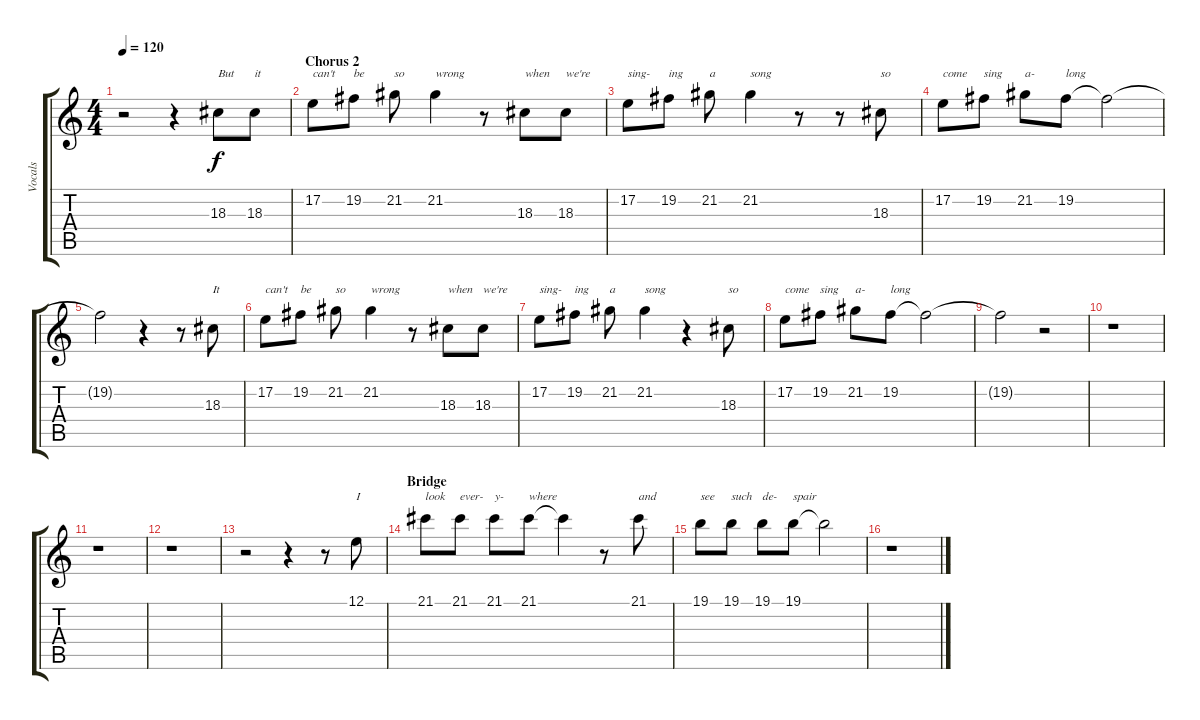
\track ("Vocals" "Vocals") {instrument synthvoice}
\staff {score tabs}
\tuning (E4 B3 G3 D3 A2 E2) {hide}
\ts (4 4)
\tempo 120
\clef g2
\ks c
r.2{dy f} r.4 18.3.8{txt "But"} 18.3.8{txt "it"} |
\section ("" "Chorus 2")
17.2.8{txt "can't"} 19.2.8{txt "be"} 21.2.8{txt "so"} 21.2.4{txt "wrong"} r.8 18.3.8{txt "when"} 18.3.8{txt "we're"} |
17.2.8{txt "sing-"} 19.2.8{txt "ing"} 21.2.8{txt "a"} 21.2.4{txt "song"} r.8 r.8 18.3.8{txt "so"} |
17.2.8{txt "come"} 19.2.8{txt "sing"} 21.2.8{txt "a-"} 19.2.8{txt "long"} 19.2{t}.2 |
19.2{t}.2 r.4 r.8 18.3.8{txt "It"} |
17.2.8{txt "can't"} 19.2.8{txt "be"} 21.2.8{txt "so"} 21.2.4{txt "wrong"} r.8 18.3.8{txt "when"} 18.3.8{txt "we're"} |
17.2.8{txt "sing-"} 19.2.8{txt "ing"} 21.2.8{txt "a"} 21.2.4{txt "song"} r.4 18.3.8{txt "so"} |
17.2.8{txt "come"} 19.2.8{txt "sing"} 21.2.8{txt "a-"} 19.2.8{txt "long"} 19.2{t}.2 |
19.2{t}.2 r.2 |
r.1 |
r.1 |
r.1 |
r.2 r.4 r.8 12.1.8{txt "I"} |
\section ("" "Bridge")
21.1.8{txt "look"} 21.1.8{txt "ever-"} 21.1.8{txt "y-"} 21.1.8{txt "where"} 21.1{t}.4 r.8 21.1.8{txt "and"} |
19.1.8{txt "see"} 19.1.8{txt "such"} 19.1.8{txt "de-"} 19.1.8{txt "spair"} 19.1{t}.2 |
r.1
